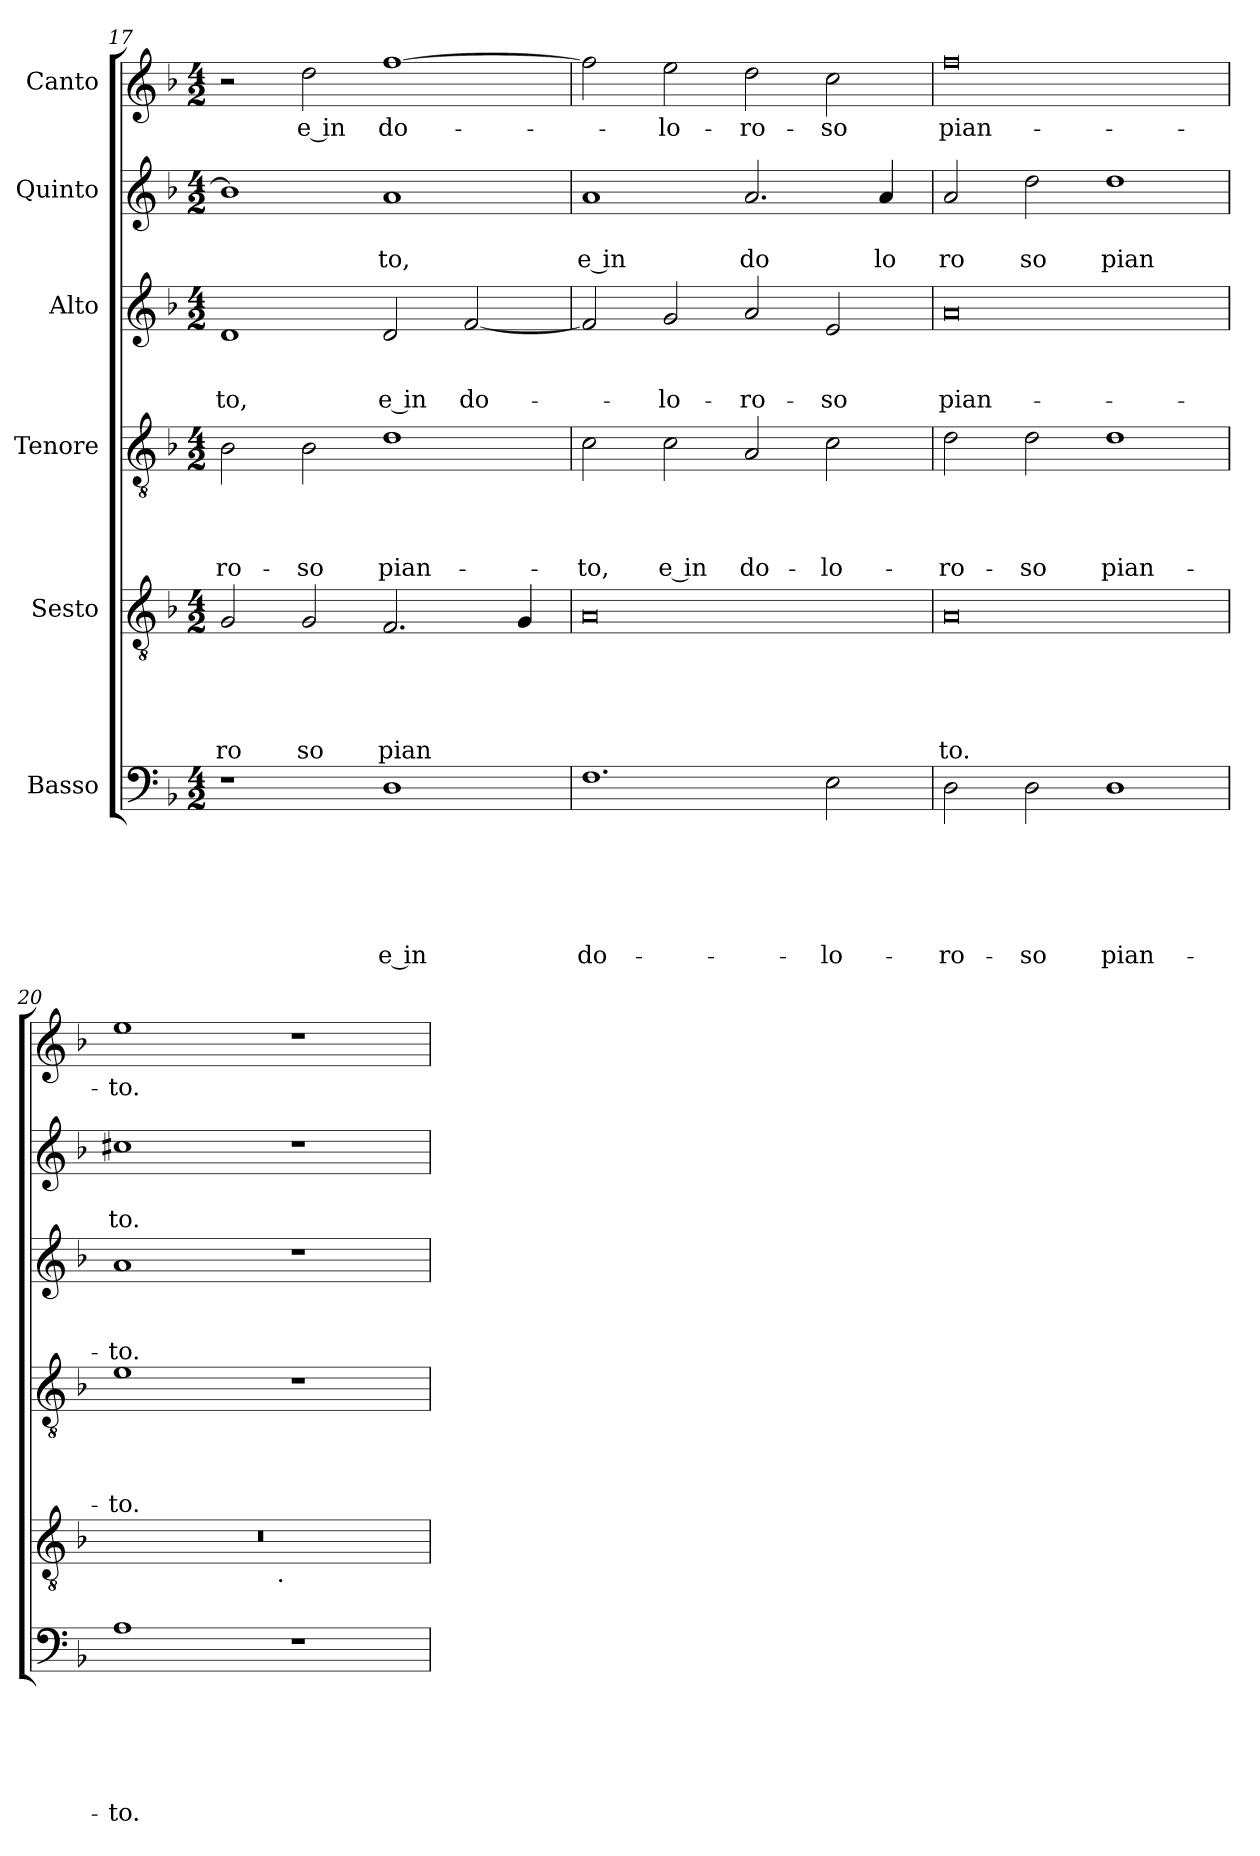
**kern	**text	**text	**text	**text	**text	**text	**kern	**text	**text	**text	**text	**text	**kern	**text	**text	**text	**text	**kern	**text	**text	**text	**kern	**text	**text	**kern	**text
*part6	*part6	*part6	*part6	*part6	*part6	*part6	*part5	*part5	*part5	*part5	*part5	*part5	*part4	*part4	*part4	*part4	*part4	*part3	*part3	*part3	*part3	*part2	*part2	*part2	*part1	*part1
*staff6	*staff6	*staff6	*staff6	*staff6	*staff6	*staff6	*staff5	*staff5	*staff5	*staff5	*staff5	*staff5	*staff4	*staff4	*staff4	*staff4	*staff4	*staff3	*staff3	*staff3	*staff3	*staff2	*staff2	*staff2	*staff1	*staff1
*I"Basso	*	*	*	*	*	*	*I"Sesto	*	*	*	*	*	*I"Tenore	*	*	*	*	*I"Alto	*	*	*	*I"Quinto	*	*	*I"Canto	*
*clefF4	*	*	*	*	*	*	*clefGv2	*	*	*	*	*	*clefGv2	*	*	*	*	*clefG2	*	*	*	*clefG2	*	*	*clefG2	*
*k[b-]	*	*	*	*	*	*	*k[b-]	*	*	*	*	*	*k[b-]	*	*	*	*	*k[b-]	*	*	*	*k[b-]	*	*	*k[b-]	*
*F:	*	*	*	*	*	*	*F:	*	*	*	*	*	*F:	*	*	*	*	*F:	*	*	*	*F:	*	*	*F:	*
*M4/2	*	*	*	*	*	*	*M4/2	*	*	*	*	*	*M4/2	*	*	*	*	*M4/2	*	*	*	*M4/2	*	*	*M4/2	*
=17	=17	=17	=17	=17	=17	=17	=17	=17	=17	=17	=17	=17	=17	=17	=17	=17	=17	=17	=17	=17	=17	=17	=17	=17	=17	=17
!	!	!	!	!	!	!	!	!	!	!	!	!LO:LY:b	!	!	!	!	!LO:LY:b	!	!	!	!LO:LY:b	!	!	!	!	!
1r	.	.	.	.	.	.	2G/	.	.	.	.	ro	2B-\	.	.	.	-ro-	1d	.	.	-to,	1b-]	.	.	2r	.
!	!	!	!	!	!	!	!	!	!	!	!	!LO:LY:b	!	!	!	!	!LO:LY:b	!	!	!	!	!	!	!	!	!LO:LY:b:rj
.	.	.	.	.	.	.	2G/	.	.	.	.	so	2B-\	.	.	.	-so	.	.	.	.	.	.	.	2dd\	e in
!	!	!	!	!	!	!LO:LY:b:rj	!	!	!	!	!	!LO:LY:b	!	!	!	!	!LO:LY:b	!	!	!	!LO:LY:b:rj	!	!	!LO:LY:b	!	!LO:LY:b
1D	.	.	.	.	.	e in	2.F/	.	.	.	.	pian	1d	.	.	.	pian-	2d/	.	.	e in	1a	.	to,	[>1ff	do-
!	!	!	!	!	!	!	!	!	!	!	!	!	!	!	!	!	!	!	!	!	!LO:LY:b	!	!	!	!	!
.	.	.	.	.	.	.	.	.	.	.	.	.	.	.	.	.	.	[<2f/	.	.	do-	.	.	.	.	.
.	.	.	.	.	.	.	4G/	.	.	.	.	.	.	.	.	.	.	.	.	.	.	.	.	.	.	.
=18	=18	=18	=18	=18	=18	=18	=18	=18	=18	=18	=18	=18	=18	=18	=18	=18	=18	=18	=18	=18	=18	=18	=18	=18	=18	=18
!	!	!	!	!	!	!LO:LY:b	!	!	!	!	!	!	!	!	!	!	!LO:LY:b	!	!	!	!	!	!	!LO:LY:b:rj	!	!
1.F	.	.	.	.	.	do-	0A	.	.	.	.	.	2c\	.	.	.	-to,	2f/]	.	.	.	1a	.	e in	2ff\]	.
!	!	!	!	!	!	!	!	!	!	!	!	!	!	!	!	!	!LO:LY:b:rj	!	!	!	!LO:LY:b	!	!	!	!	!LO:LY:b
.	.	.	.	.	.	.	.	.	.	.	.	.	2c\	.	.	.	e in	2g/	.	.	-lo-	.	.	.	2ee\	-lo-
!	!	!	!	!	!	!	!	!	!	!	!	!	!	!	!	!	!LO:LY:b	!	!	!	!LO:LY:b	!	!	!LO:LY:b	!	!LO:LY:b
.	.	.	.	.	.	.	.	.	.	.	.	.	2A/	.	.	.	do-	2a/	.	.	-ro-	2.a/	.	do	2dd\	-ro-
!	!	!	!	!	!	!LO:LY:b	!	!	!	!	!	!	!	!	!	!	!LO:LY:b	!	!	!	!LO:LY:b	!	!	!	!	!LO:LY:b
2E\	.	.	.	.	.	-lo-	.	.	.	.	.	.	2c\	.	.	.	-lo-	2e/	.	.	-so	.	.	.	2cc\	-so
!	!	!	!	!	!	!	!	!	!	!	!	!	!	!	!	!	!	!	!	!	!	!	!	!LO:LY:b	!	!
.	.	.	.	.	.	.	.	.	.	.	.	.	.	.	.	.	.	.	.	.	.	4a/	.	lo	.	.
=19	=19	=19	=19	=19	=19	=19	=19	=19	=19	=19	=19	=19	=19	=19	=19	=19	=19	=19	=19	=19	=19	=19	=19	=19	=19	=19
!	!	!	!	!	!	!LO:LY:b	!	!	!	!	!	!LO:LY:b	!	!	!	!	!LO:LY:b	!	!	!	!LO:LY:b	!	!	!LO:LY:b	!	!LO:LY:b
2D\	.	.	.	.	.	-ro-	0A	.	.	.	.	to.	2d\	.	.	.	-ro-	0a	.	.	pian-	2a/	.	ro	0ff	pian-
!	!	!	!	!	!	!LO:LY:b	!	!	!	!	!	!	!	!	!	!	!LO:LY:b	!	!	!	!	!	!	!LO:LY:b	!	!
2D\	.	.	.	.	.	-so	.	.	.	.	.	.	2d\	.	.	.	-so	.	.	.	.	2dd\	.	so	.	.
!	!	!	!	!	!	!LO:LY:b	!	!	!	!	!	!	!	!	!	!	!LO:LY:b	!	!	!	!	!	!	!LO:LY:b	!	!
1D	.	.	.	.	.	pian-	.	.	.	.	.	.	1d	.	.	.	pian-	.	.	.	.	1dd	.	pian	.	.
=20	=20	=20	=20	=20	=20	=20	=20	=20	=20	=20	=20	=20	=20	=20	=20	=20	=20	=20	=20	=20	=20	=20	=20	=20	=20	=20
!	!	!	!	!	!	!LO:LY:b	!	!	!	!	!	!	!	!	!	!	!LO:LY:b	!	!	!	!LO:LY:b	!	!	!LO:LY:b	!	!LO:LY:b
*	*	*	*	*	*	*	*^	*	*	*	*	*	*	*	*	*	*	*	*	*	*	*	*	*	*	*
1A	.	.	.	.	.	-to.	0r	2ryy	.	.	.	.	.	1e	.	.	.	-to.	1a	.	.	-to.	1cc#X	.	to.	1ee	-to.
.	.	.	.	.	.	.	.	4...ryy	.	.	.	.	.	.	.	.	.	.	.	.	.	.	.	.	.	.	.
!	!	!	!	!	!	!	!	!LO:TX:b:t=.	!	!	!	!	!	!	!	!	!	!	!	!	!	!	!	!	!	!	!
.	.	.	.	.	.	.	.	1ryy	.	.	.	.	.	.	.	.	.	.	.	.	.	.	.	.	.	.	.
1r	.	.	.	.	.	.	.	.	.	.	.	.	.	1r	.	.	.	.	1r	.	.	.	1r	.	.	1r	.
.	.	.	.	.	.	.	.	32ryy	.	.	.	.	.	.	.	.	.	.	.	.	.	.	.	.	.	.	.
*	*	*	*	*	*	*	*v	*v	*	*	*	*	*	*	*	*	*	*	*	*	*	*	*	*	*	*	*
=	=	=	=	=	=	=	=	=	=	=	=	=	=	=	=	=	=	=	=	=	=	=	=	=	=	=
*-	*-	*-	*-	*-	*-	*-	*-	*-	*-	*-	*-	*-	*-	*-	*-	*-	*-	*-	*-	*-	*-	*-	*-	*-	*-	*-
